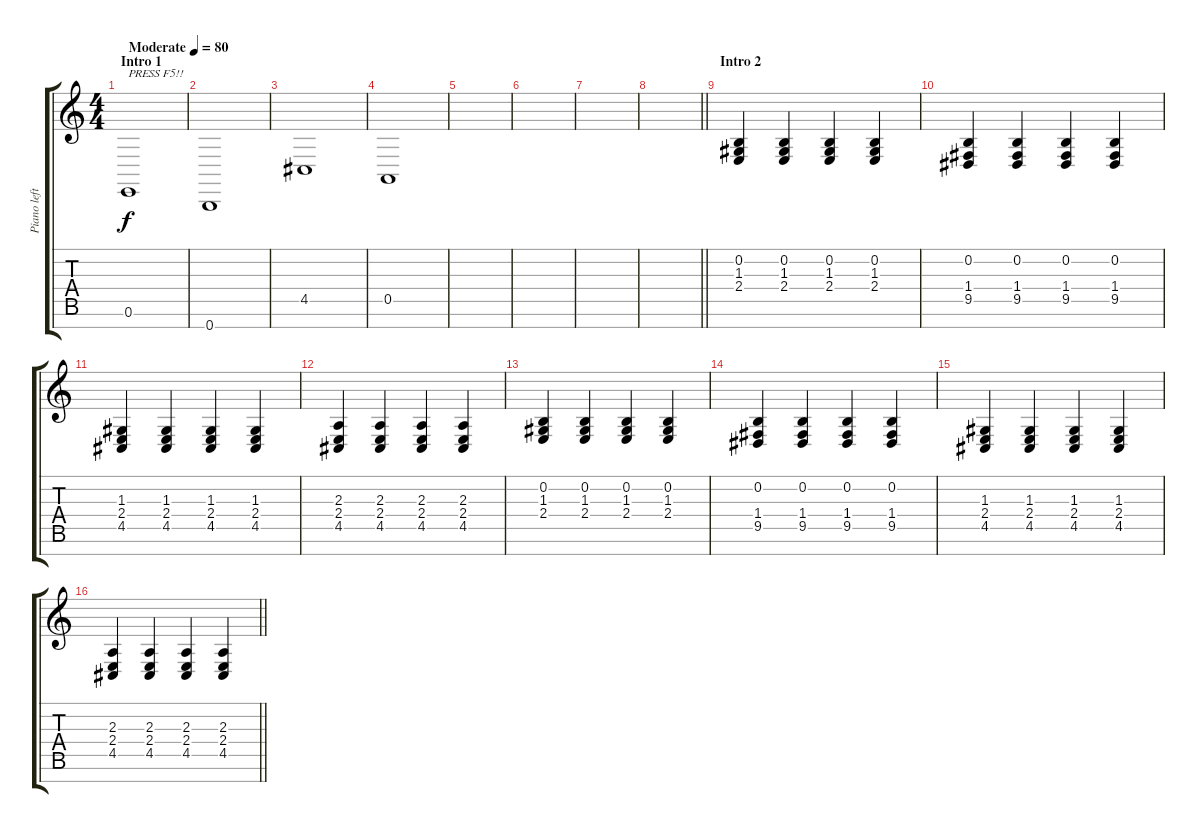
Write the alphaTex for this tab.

\track ("Piano left" "Piano left") {instrument brightacousticpiano}
\staff {score tabs}
\tuning (E4 B3 G3 D3 A2 E2 B1) {hide}
\ts (4 4)
\section ("" "Intro 1")
\tempo (80 "Moderate")
\clef g2
\ks c
0.6.1{txt "PRESS F5!!" dy f instrument brightacousticpiano} |
0.7.1 |
4.5.1 |
0.5.1 |
|
|
|
\barLineRight lightlight
|
\section ("" "Intro 2")
(0.2 1.3 2.4).4 (0.2 1.3 2.4).4 (0.2 1.3 2.4).4 (0.2 1.3 2.4).4 |
(0.2 1.4 9.5).4 (0.2 1.4 9.5).4 (0.2 1.4 9.5).4 (0.2 1.4 9.5).4 |
(1.3 2.4 4.5).4 (1.3 2.4 4.5).4 (1.3 2.4 4.5).4 (1.3 2.4 4.5).4 |
(2.3 2.4 4.5).4 (2.3 2.4 4.5).4 (2.3 2.4 4.5).4 (2.3 2.4 4.5).4 |
(0.2 1.3 2.4).4 (0.2 1.3 2.4).4 (0.2 1.3 2.4).4 (0.2 1.3 2.4).4 |
(0.2 1.4 9.5).4 (0.2 1.4 9.5).4 (0.2 1.4 9.5).4 (0.2 1.4 9.5).4 |
(1.3 2.4 4.5).4 (1.3 2.4 4.5).4 (1.3 2.4 4.5).4 (1.3 2.4 4.5).4 |
\barLineRight lightlight
(2.3 2.4 4.5).4 (2.3 2.4 4.5).4 (2.3 2.4 4.5).4 (2.3 2.4 4.5).4
